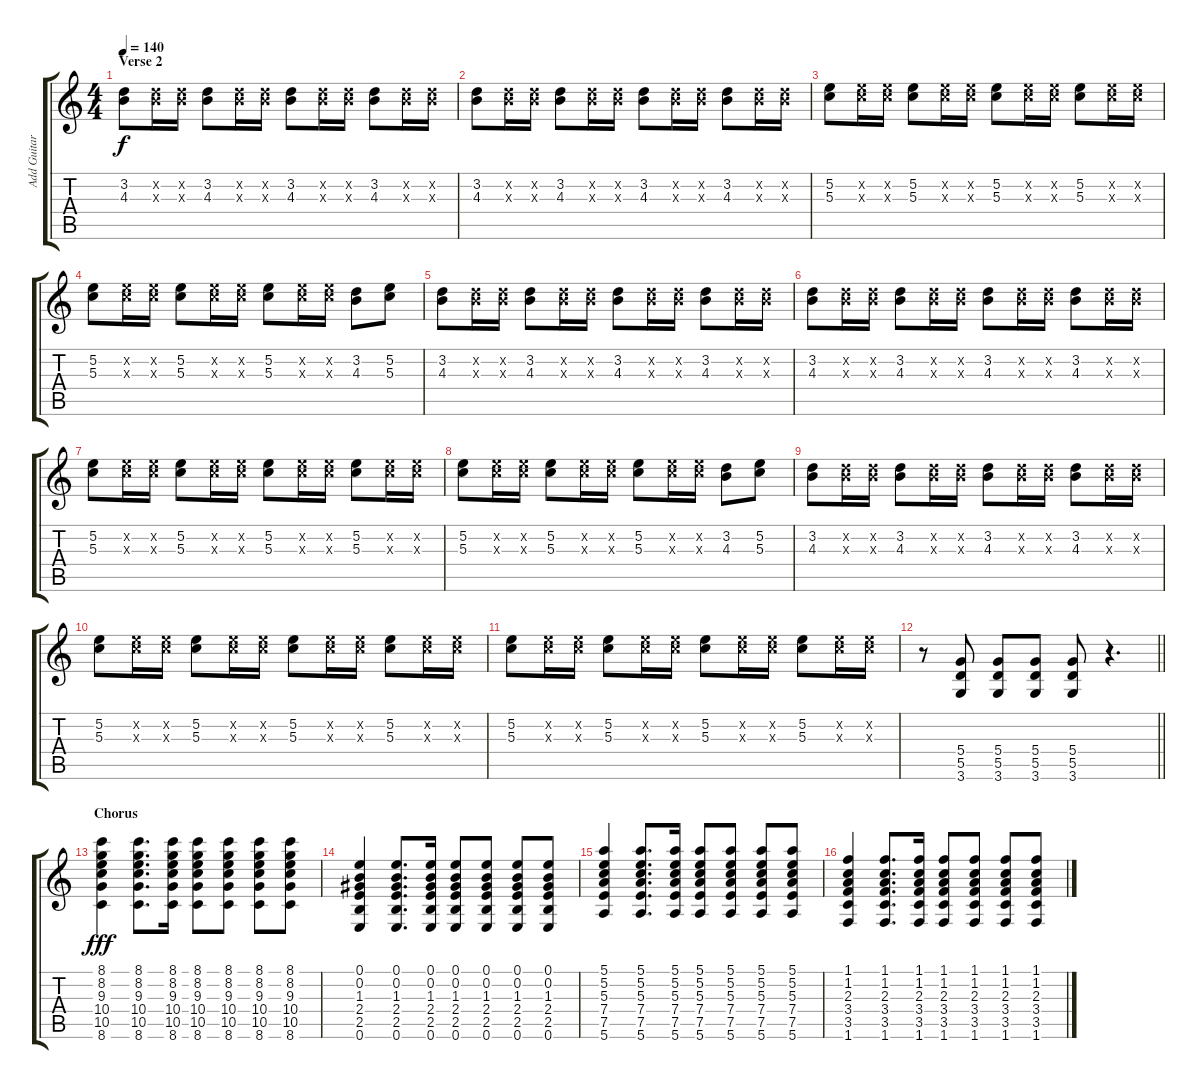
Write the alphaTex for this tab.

\track ("Add Guitar/effects" "Add Guitar") {instrument overdrivenguitar}
\staff {score tabs}
\tuning (E4 B3 G3 D3 A2 E2) {hide}
\ts (4 4)
\section ("" "Verse 2")
\tempo 140
\clef g2
\ks c
(3.2 4.3).8{dy f} (3.2{x} 4.3{x}).16 (3.2{x} 4.3{x}).16 (3.2 4.3).8 (3.2{x} 4.3{x}).16 (3.2{x} 4.3{x}).16 (3.2 4.3).8 (3.2{x} 4.3{x}).16 (3.2{x} 4.3{x}).16 (3.2 4.3).8 (3.2{x} 4.3{x}).16 (3.2{x} 4.3{x}).16 |
(3.2 4.3).8 (3.2{x} 4.3{x}).16 (3.2{x} 4.3{x}).16 (3.2 4.3).8 (3.2{x} 4.3{x}).16 (3.2{x} 4.3{x}).16 (3.2 4.3).8 (3.2{x} 4.3{x}).16 (3.2{x} 4.3{x}).16 (3.2 4.3).8 (3.2{x} 4.3{x}).16 (3.2{x} 4.3{x}).16 |
(5.2 5.3).8 (5.2{x} 5.3{x}).16 (5.2{x} 5.3{x}).16 (5.2 5.3).8 (5.2{x} 5.3{x}).16 (5.2{x} 5.3{x}).16 (5.2 5.3).8 (5.2{x} 5.3{x}).16 (5.2{x} 5.3{x}).16 (5.2 5.3).8 (5.2{x} 5.3{x}).16 (5.2{x} 5.3{x}).16 |
(5.2 5.3).8 (5.2{x} 5.3{x}).16 (5.2{x} 5.3{x}).16 (5.2 5.3).8 (5.2{x} 5.3{x}).16 (5.2{x} 5.3{x}).16 (5.2 5.3).8 (5.2{x} 5.3{x}).16 (5.2{x} 5.3{x}).16 (3.2 4.3).8 (5.2 5.3).8 |
(3.2 4.3).8 (3.2{x} 4.3{x}).16 (3.2{x} 4.3{x}).16 (3.2 4.3).8 (3.2{x} 4.3{x}).16 (3.2{x} 4.3{x}).16 (3.2 4.3).8 (3.2{x} 4.3{x}).16 (3.2{x} 4.3{x}).16 (3.2 4.3).8 (3.2{x} 4.3{x}).16 (3.2{x} 4.3{x}).16 |
(3.2 4.3).8 (3.2{x} 4.3{x}).16 (3.2{x} 4.3{x}).16 (3.2 4.3).8 (3.2{x} 4.3{x}).16 (3.2{x} 4.3{x}).16 (3.2 4.3).8 (3.2{x} 4.3{x}).16 (3.2{x} 4.3{x}).16 (3.2 4.3).8 (3.2{x} 4.3{x}).16 (3.2{x} 4.3{x}).16 |
(5.2 5.3).8 (5.2{x} 5.3{x}).16 (5.2{x} 5.3{x}).16 (5.2 5.3).8 (5.2{x} 5.3{x}).16 (5.2{x} 5.3{x}).16 (5.2 5.3).8 (5.2{x} 5.3{x}).16 (5.2{x} 5.3{x}).16 (5.2 5.3).8 (5.2{x} 5.3{x}).16 (5.2{x} 5.3{x}).16 |
(5.2 5.3).8 (5.2{x} 5.3{x}).16 (5.2{x} 5.3{x}).16 (5.2 5.3).8 (5.2{x} 5.3{x}).16 (5.2{x} 5.3{x}).16 (5.2 5.3).8 (5.2{x} 5.3{x}).16 (5.2{x} 5.3{x}).16 (3.2 4.3).8 (5.2 5.3).8 |
(3.2 4.3).8 (3.2{x} 4.3{x}).16 (3.2{x} 4.3{x}).16 (3.2 4.3).8 (3.2{x} 4.3{x}).16 (3.2{x} 4.3{x}).16 (3.2 4.3).8 (3.2{x} 4.3{x}).16 (3.2{x} 4.3{x}).16 (3.2 4.3).8 (3.2{x} 4.3{x}).16 (3.2{x} 4.3{x}).16 |
(5.2 5.3).8 (5.2{x} 5.3{x}).16 (5.2{x} 5.3{x}).16 (5.2 5.3).8 (5.2{x} 5.3{x}).16 (5.2{x} 5.3{x}).16 (5.2 5.3).8 (5.2{x} 5.3{x}).16 (5.2{x} 5.3{x}).16 (5.2 5.3).8 (5.2{x} 5.3{x}).16 (5.2{x} 5.3{x}).16 |
(5.2 5.3).8 (5.2{x} 5.3{x}).16 (5.2{x} 5.3{x}).16 (5.2 5.3).8 (5.2{x} 5.3{x}).16 (5.2{x} 5.3{x}).16 (5.2 5.3).8 (5.2{x} 5.3{x}).16 (5.2{x} 5.3{x}).16 (5.2 5.3).8 (5.2{x} 5.3{x}).16 (5.2{x} 5.3{x}).16 |
\barLineRight lightlight
r.8 (5.4 5.5 3.6).8 (5.4 5.5 3.6).8 (5.4 5.5 3.6).8 (5.4 5.5 3.6).8 r.4{d} |
\section ("" "Chorus")
(8.1 8.2 9.3 10.4 10.5 8.6).4{dy fff volume 5} (8.1 8.2 9.3 10.4 10.5 8.6).8{d} (8.1 8.2 9.3 10.4 10.5 8.6).16 (8.1 8.2 9.3 10.4 10.5 8.6).8 (8.1 8.2 9.3 10.4 10.5 8.6).8 (8.1 8.2 9.3 10.4 10.5 8.6).8 (8.1 8.2 9.3 10.4 10.5 8.6).8 |
(0.1 0.2 1.3 2.4 2.5 0.6).4 (0.1 0.2 1.3 2.4 2.5 0.6).8{d} (0.1 0.2 1.3 2.4 2.5 0.6).16 (0.1 0.2 1.3 2.4 2.5 0.6).8 (0.1 0.2 1.3 2.4 2.5 0.6).8 (0.1 0.2 1.3 2.4 2.5 0.6).8 (0.1 0.2 1.3 2.4 2.5 0.6).8 |
(5.1 5.2 5.3 7.4 7.5 5.6).4 (5.1 5.2 5.3 7.4 7.5 5.6).8{d} (5.1 5.2 5.3 7.4 7.5 5.6).16 (5.1 5.2 5.3 7.4 7.5 5.6).8 (5.1 5.2 5.3 7.4 7.5 5.6).8 (5.1 5.2 5.3 7.4 7.5 5.6).8 (5.1 5.2 5.3 7.4 7.5 5.6).8 |
(1.1 1.2 2.3 3.4 3.5 1.6).4 (1.1 1.2 2.3 3.4 3.5 1.6).8{d} (1.1 1.2 2.3 3.4 3.5 1.6).16 (1.1 1.2 2.3 3.4 3.5 1.6).8 (1.1 1.2 2.3 3.4 3.5 1.6).8 (1.1 1.2 2.3 3.4 3.5 1.6).8 (1.1 1.2 2.3 3.4 3.5 1.6).8
